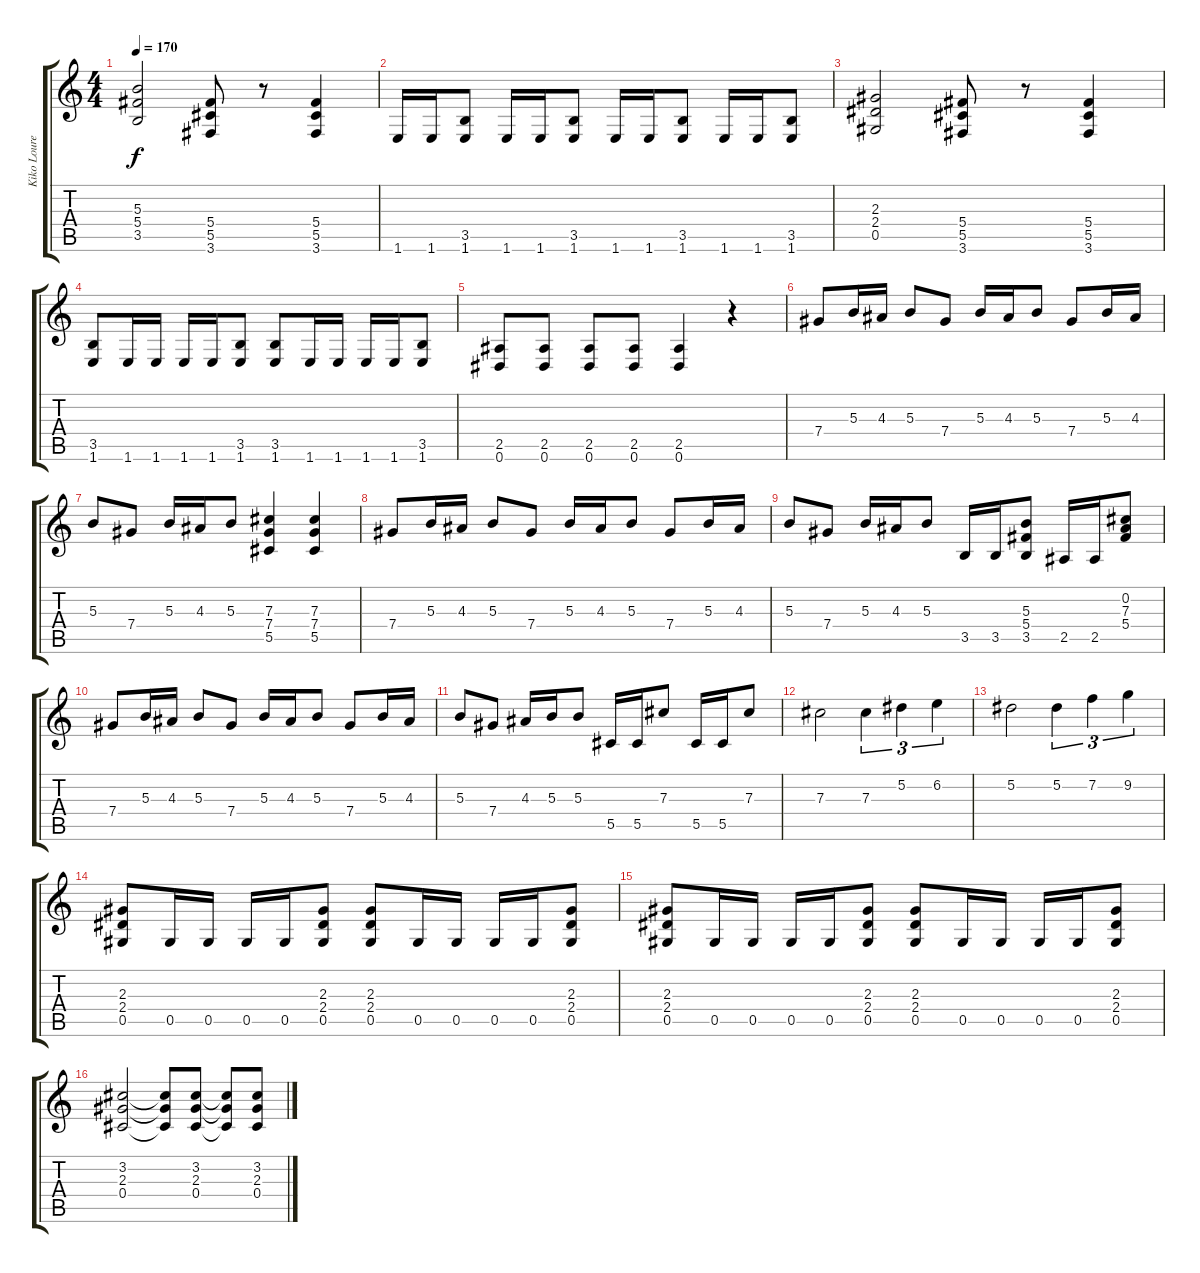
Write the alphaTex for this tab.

\track ("Kiko Loureiro" "Kiko Loure") {instrument distortionguitar}
\staff {score tabs}
\tuning (Eb4 Bb3 Gb3 Db3 Ab2 Eb2) {hide}
\ts (4 4)
\tempo 170
\clef g2
\ks c
(5.3 5.4 3.5).2{dy f} (5.4 5.5 3.6).8 r.8 (5.4 5.5 3.6).4 |
1.6.16 1.6.16 (3.5 1.6).8 1.6.16 1.6.16 (3.5 1.6).8 1.6.16 1.6.16 (3.5 1.6).8 1.6.16 1.6.16 (3.5 1.6).8 |
(2.3 2.4 0.5).2 (5.4 5.5 3.6).8 r.8 (5.4 5.5 3.6).4 |
(3.5 1.6).8 1.6.16 1.6.16 1.6.16 1.6.16 (3.5 1.6).8 (3.5 1.6).8 1.6.16 1.6.16 1.6.16 1.6.16 (3.5 1.6).8 |
(2.5 0.6).8 (2.5 0.6).8 (2.5 0.6).8 (2.5 0.6).8 (2.5 0.6).4 r.4 |
7.4.8 5.3.16 4.3.16 5.3.8 7.4.8 5.3.16 4.3.16 5.3.8 7.4.8 5.3.16 4.3.16 |
5.3.8 7.4.8 5.3.16 4.3.16 5.3.8 (7.3 7.4 5.5).4 (7.3 7.4 5.5).4 |
7.4.8 5.3.16 4.3.16 5.3.8 7.4.8 5.3.16 4.3.16 5.3.8 7.4.8 5.3.16 4.3.16 |
5.3.8 7.4.8 5.3.16 4.3.16 5.3.8 3.5.16 3.5.16 (5.3 5.4 3.5).8 2.5.16 2.5.16 (0.2 7.3 5.4).8 |
7.4.8 5.3.16 4.3.16 5.3.8 7.4.8 5.3.16 4.3.16 5.3.8 7.4.8 5.3.16 4.3.16 |
5.3.8 7.4.8 4.3.16 5.3.16 5.3.8 5.5.16 5.5.16 7.3.8 5.5.16 5.5.16 7.3.8 |
7.3.2 7.3.4{tu (3 2)} 5.2.4{tu (3 2)} 6.2.4{tu (3 2)} |
5.2.2 5.2.4{tu (3 2)} 7.2.4{tu (3 2)} 9.2.4{tu (3 2)} |
(2.3 2.4 0.5).8 0.5.16 0.5.16 0.5.16 0.5.16 (2.3 2.4 0.5).8 (2.3 2.4 0.5).8 0.5.16 0.5.16 0.5.16 0.5.16 (2.3 2.4 0.5).8 |
(2.3 2.4 0.5).8 0.5.16 0.5.16 0.5.16 0.5.16 (2.3 2.4 0.5).8 (2.3 2.4 0.5).8 0.5.16 0.5.16 0.5.16 0.5.16 (2.3 2.4 0.5).8 |
(3.2 2.3 0.4).2 (3.2{t} 2.3{t} 0.4{t}).8 (3.2 2.3 0.4).8 (3.2{t} 2.3{t} 0.4{t}).8 (3.2 2.3 0.4).8
